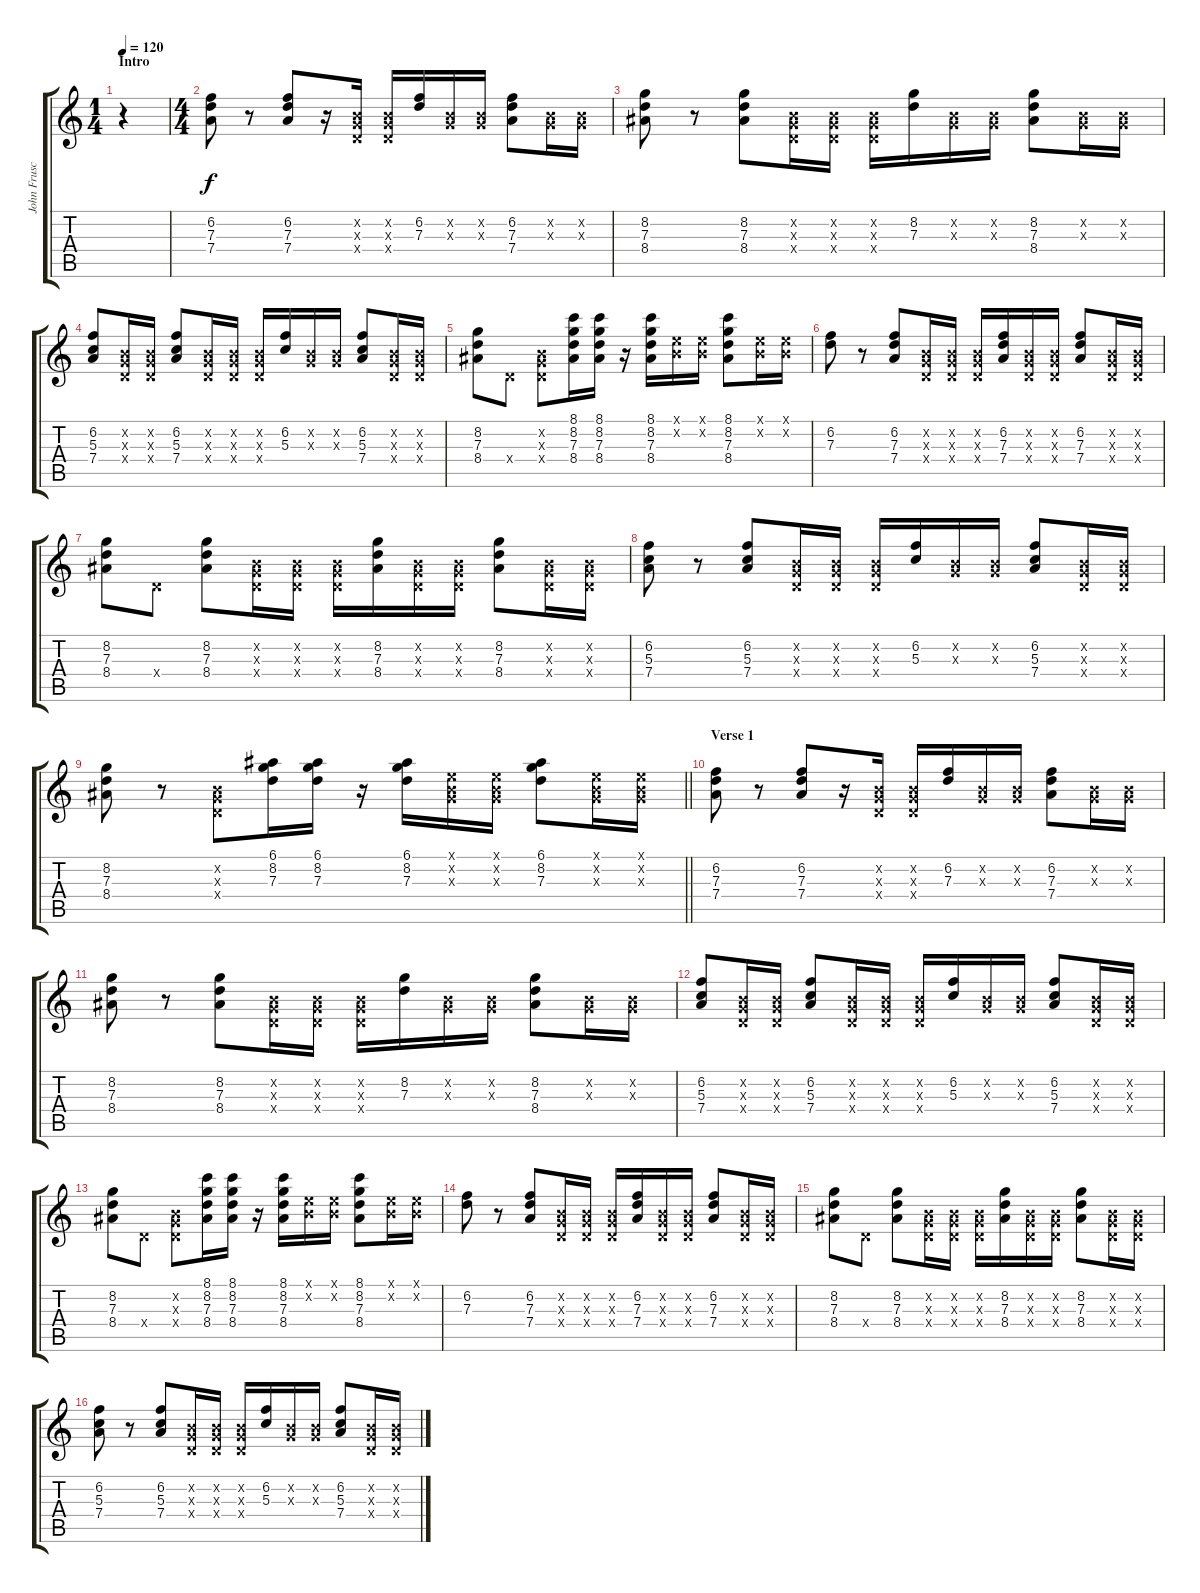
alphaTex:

\track ("John Frusciante | Gtr. 1" "John Frusc") {instrument electricguitarclean}
\staff {score tabs}
\tuning (E4 B3 G3 D3 A2 E2) {hide}
\ts (1 4)
\section ("" "Intro")
\tempo 120
\clef g2
\ks c
r.4{dy f instrument electricguitarclean} |
\ts (4 4)
(6.2 7.3 7.4).8 r.8 (6.2 7.3 7.4).8 r.16 (0.2{x} 0.3{x} 0.4{x}).16 (0.2{x} 0.3{x} 0.4{x}).16 (6.2 7.3).16 (0.2{x} 0.3{x}).16 (0.2{x} 0.3{x}).16 (6.2 7.3 7.4).8 (0.2{x} 0.3{x}).16 (0.2{x} 0.3{x}).16 |
(8.2 7.3 8.4).8 r.8 (8.2 7.3 8.4).8 (0.2{x} 0.3{x} 0.4{x}).16 (0.2{x} 0.3{x} 0.4{x}).16 (0.2{x} 0.3{x} 0.4{x}).16 (8.2 7.3).16 (0.2{x} 0.3{x}).16 (0.2{x} 0.3{x}).16 (8.2 7.3 8.4).8 (0.2{x} 0.3{x}).16 (0.2{x} 0.3{x}).16 |
(6.2 5.3 7.4).8 (0.2{x} 0.3{x} 0.4{x}).16 (0.2{x} 0.3{x} 0.4{x}).16 (6.2 5.3 7.4).8 (0.2{x} 0.3{x} 0.4{x}).16 (0.2{x} 0.3{x} 0.4{x}).16 (0.2{x} 0.3{x} 0.4{x}).16 (6.2 5.3).16 (0.2{x} 0.3{x}).16 (0.2{x} 0.3{x}).16 (6.2 5.3 7.4).8 (0.2{x} 0.3{x} 0.4{x}).16 (0.2{x} 0.3{x} 0.4{x}).16 |
(8.2 7.3 8.4).8 0.4{x}.8 (0.2{x} 0.3{x} 0.4{x}).8 (8.1 8.2 7.3 8.4).16 (8.1 8.2 7.3 8.4).16 r.16 (8.1 8.2 7.3 8.4).16 (0.1{x} 0.2{x}).16 (0.1{x} 0.2{x}).16 (8.1 8.2 7.3 8.4).8 (0.1{x} 0.2{x}).16 (0.1{x} 0.2{x}).16 |
(6.2 7.3).8 r.8 (6.2 7.3 7.4).8 (0.2{x} 0.3{x} 0.4{x}).16 (0.2{x} 0.3{x} 0.4{x}).16 (0.2{x} 0.3{x} 0.4{x}).16 (6.2 7.3 7.4).16 (0.2{x} 0.3{x} 0.4{x}).16 (0.2{x} 0.3{x} 0.4{x}).16 (6.2 7.3 7.4).8 (0.2{x} 0.3{x} 0.4{x}).16 (0.2{x} 0.3{x} 0.4{x}).16 |
(8.2 7.3 8.4).8 0.4{x}.8 (8.2 7.3 8.4).8 (0.2{x} 0.3{x} 0.4{x}).16 (0.2{x} 0.3{x} 0.4{x}).16 (0.2{x} 0.3{x} 0.4{x}).16 (8.2 7.3 8.4).16 (0.2{x} 0.3{x} 0.4{x}).16 (0.2{x} 0.3{x} 0.4{x}).16 (8.2 7.3 8.4).8 (0.2{x} 0.3{x} 0.4{x}).16 (0.2{x} 0.3{x} 0.4{x}).16 |
(6.2 5.3 7.4).8 r.8 (6.2 5.3 7.4).8 (0.2{x} 0.3{x} 0.4{x}).16 (0.2{x} 0.3{x} 0.4{x}).16 (0.2{x} 0.3{x} 0.4{x}).16 (6.2 5.3).16 (0.2{x} 0.3{x}).16 (0.2{x} 0.3{x}).16 (6.2 5.3 7.4).8 (0.2{x} 0.3{x} 0.4{x}).16 (0.2{x} 0.3{x} 0.4{x}).16 |
\barLineRight lightlight
(8.2 7.3 8.4).8 r.8 (0.2{x} 0.3{x} 0.4{x}).8 (6.1 8.2 7.3).16 (6.1 8.2 7.3).16 r.16 (6.1 8.2 7.3).16 (0.1{x} 0.2{x} 0.3{x}).16 (0.1{x} 0.2{x} 0.3{x}).16 (6.1 8.2 7.3).8 (0.1{x} 0.2{x} 0.3{x}).16 (0.1{x} 0.2{x} 0.3{x}).16 |
\section ("" "Verse 1")
(6.2 7.3 7.4).8 r.8 (6.2 7.3 7.4).8 r.16 (0.2{x} 0.3{x} 0.4{x}).16 (0.2{x} 0.3{x} 0.4{x}).16 (6.2 7.3).16 (0.2{x} 0.3{x}).16 (0.2{x} 0.3{x}).16 (6.2 7.3 7.4).8 (0.2{x} 0.3{x}).16 (0.2{x} 0.3{x}).16 |
(8.2 7.3 8.4).8 r.8 (8.2 7.3 8.4).8 (0.2{x} 0.3{x} 0.4{x}).16 (0.2{x} 0.3{x} 0.4{x}).16 (0.2{x} 0.3{x} 0.4{x}).16 (8.2 7.3).16 (0.2{x} 0.3{x}).16 (0.2{x} 0.3{x}).16 (8.2 7.3 8.4).8 (0.2{x} 0.3{x}).16 (0.2{x} 0.3{x}).16 |
(6.2 5.3 7.4).8 (0.2{x} 0.3{x} 0.4{x}).16 (0.2{x} 0.3{x} 0.4{x}).16 (6.2 5.3 7.4).8 (0.2{x} 0.3{x} 0.4{x}).16 (0.2{x} 0.3{x} 0.4{x}).16 (0.2{x} 0.3{x} 0.4{x}).16 (6.2 5.3).16 (0.2{x} 0.3{x}).16 (0.2{x} 0.3{x}).16 (6.2 5.3 7.4).8 (0.2{x} 0.3{x} 0.4{x}).16 (0.2{x} 0.3{x} 0.4{x}).16 |
(8.2 7.3 8.4).8 0.4{x}.8 (0.2{x} 0.3{x} 0.4{x}).8 (8.1 8.2 7.3 8.4).16 (8.1 8.2 7.3 8.4).16 r.16 (8.1 8.2 7.3 8.4).16 (0.1{x} 0.2{x}).16 (0.1{x} 0.2{x}).16 (8.1 8.2 7.3 8.4).8 (0.1{x} 0.2{x}).16 (0.1{x} 0.2{x}).16 |
(6.2 7.3).8 r.8 (6.2 7.3 7.4).8 (0.2{x} 0.3{x} 0.4{x}).16 (0.2{x} 0.3{x} 0.4{x}).16 (0.2{x} 0.3{x} 0.4{x}).16 (6.2 7.3 7.4).16 (0.2{x} 0.3{x} 0.4{x}).16 (0.2{x} 0.3{x} 0.4{x}).16 (6.2 7.3 7.4).8 (0.2{x} 0.3{x} 0.4{x}).16 (0.2{x} 0.3{x} 0.4{x}).16 |
(8.2 7.3 8.4).8 0.4{x}.8 (8.2 7.3 8.4).8 (0.2{x} 0.3{x} 0.4{x}).16 (0.2{x} 0.3{x} 0.4{x}).16 (0.2{x} 0.3{x} 0.4{x}).16 (8.2 7.3 8.4).16 (0.2{x} 0.3{x} 0.4{x}).16 (0.2{x} 0.3{x} 0.4{x}).16 (8.2 7.3 8.4).8 (0.2{x} 0.3{x} 0.4{x}).16 (0.2{x} 0.3{x} 0.4{x}).16 |
(6.2 5.3 7.4).8 r.8 (6.2 5.3 7.4).8 (0.2{x} 0.3{x} 0.4{x}).16 (0.2{x} 0.3{x} 0.4{x}).16 (0.2{x} 0.3{x} 0.4{x}).16 (6.2 5.3).16 (0.2{x} 0.3{x}).16 (0.2{x} 0.3{x}).16 (6.2 5.3 7.4).8 (0.2{x} 0.3{x} 0.4{x}).16 (0.2{x} 0.3{x} 0.4{x}).16
